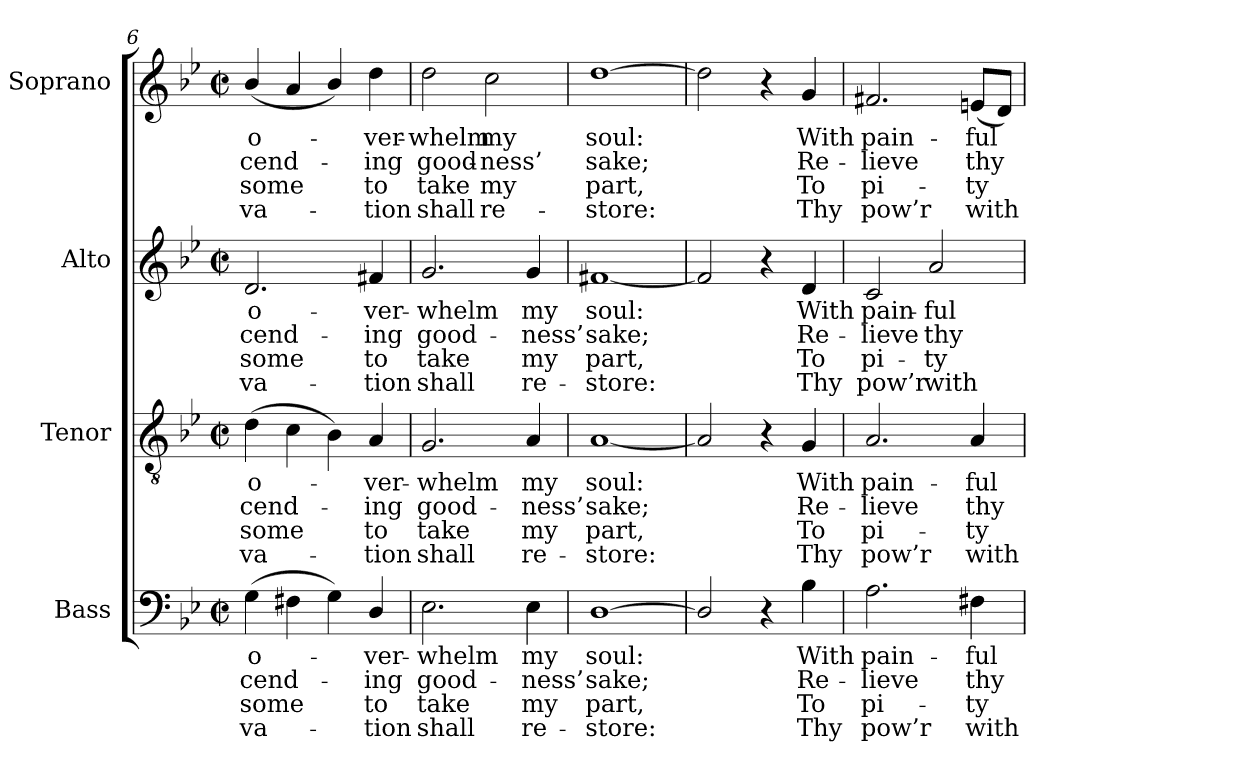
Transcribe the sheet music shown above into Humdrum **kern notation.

**kern	**text	**text	**text	**text	**kern	**text	**text	**text	**text	**kern	**text	**text	**text	**text	**kern	**text	**text	**text	**text
*part4	*part4	*part4	*part4	*part4	*part3	*part3	*part3	*part3	*part3	*part2	*part2	*part2	*part2	*part2	*part1	*part1	*part1	*part1	*part1
*staff4	*staff4	*staff4	*staff4	*staff4	*staff3	*staff3	*staff3	*staff3	*staff3	*staff2	*staff2	*staff2	*staff2	*staff2	*staff1	*staff1	*staff1	*staff1	*staff1
*I"Bass	*	*	*	*	*I"Tenor	*	*	*	*	*I"Alto	*	*	*	*	*I"Soprano	*	*	*	*
*I'B.	*	*	*	*	*I'T.	*	*	*	*	*I'A.	*	*	*	*	*I'S.	*	*	*	*
*clefF4	*	*	*	*	*clefGv2	*	*	*	*	*clefG2	*	*	*	*	*clefG2	*	*	*	*
*	*	*	*	*	*ITrd7c12	*	*	*	*	*	*	*	*	*	*	*	*	*	*
*k[b-e-]	*	*	*	*	*k[b-e-]	*	*	*	*	*k[b-e-]	*	*	*	*	*k[b-e-]	*	*	*	*
*g:	*	*	*	*	*g:	*	*	*	*	*g:	*	*	*	*	*g:	*	*	*	*
*M2/2	*	*	*	*	*M2/2	*	*	*	*	*M2/2	*	*	*	*	*M2/2	*	*	*	*
*met(c|)	*	*	*	*	*met(c|)	*	*	*	*	*met(c|)	*	*	*	*	*met(c|)	*	*	*	*
=6	=6	=6	=6	=6	=6	=6	=6	=6	=6	=6	=6	=6	=6	=6	=6	=6	=6	=6	=6
!	!LO:LY:b:color=#000000	!LO:LY:b:color=#000000	!LO:LY:b:color=#000000	!LO:LY:b:color=#000000	!	!	!	!	!	!	!	!	!	!	!	!	!	!	!
!	!	!	!	!	!	!LO:LY:b:color=#000000	!LO:LY:b:color=#000000	!LO:LY:b:color=#000000	!LO:LY:b:color=#000000	!	!	!	!	!	!	!	!	!	!
!	!	!	!	!	!	!	!	!	!	!	!LO:LY:b:color=#000000	!LO:LY:b:color=#000000	!LO:LY:b:color=#000000	!LO:LY:b:color=#000000	!	!	!	!	!
!	!	!	!	!	!	!	!	!	!	!	!	!	!	!	!	!LO:LY:b:color=#000000	!LO:LY:b:color=#000000	!LO:LY:b:color=#000000	!LO:LY:b:color=#000000
(4Gi\	o-	-cend-	-some	va-	(4Di\	o-	-cend-	-some	va-	2.di/	o-	-cend-	-some	va-	(4b-i/	o-	-cend-	-some	va-
4F#Xi\	.	.	.	.	4Ci\	.	.	.	.	.	.	.	.	.	4ai/	.	.	.	.
4Gi\)	.	.	.	.	4BB-i\)	.	.	.	.	.	.	.	.	.	4b-i/)	.	.	.	.
!	!LO:LY:b:color=#000000	!LO:LY:b:color=#000000	!LO:LY:b:color=#000000	!LO:LY:b:color=#000000	!	!	!	!	!	!	!	!	!	!	!	!	!	!	!
!	!	!	!	!	!	!LO:LY:b:color=#000000	!LO:LY:b:color=#000000	!LO:LY:b:color=#000000	!LO:LY:b:color=#000000	!	!	!	!	!	!	!	!	!	!
!	!	!	!	!	!	!	!	!	!	!	!LO:LY:b:color=#000000	!LO:LY:b:color=#000000	!LO:LY:b:color=#000000	!LO:LY:b:color=#000000	!	!	!	!	!
!	!	!	!	!	!	!	!	!	!	!	!	!	!	!	!	!LO:LY:b:color=#000000	!LO:LY:b:color=#000000	!LO:LY:b:color=#000000	!LO:LY:b:color=#000000
4Di/	-ver-	-ing	-to	tion	4AAi/	-ver-	-ing	-to	tion	4f#Xi/	-ver-	-ing	-to	tion	4ddi\	-ver-	-ing	-to	tion
=7	=7	=7	=7	=7	=7	=7	=7	=7	=7	=7	=7	=7	=7	=7	=7	=7	=7	=7	=7
!	!LO:LY:b:color=#000000	!LO:LY:b:color=#000000	!LO:LY:b:color=#000000	!LO:LY:b:color=#000000	!	!	!	!	!	!	!	!	!	!	!	!	!	!	!
!	!	!	!	!	!	!LO:LY:b:color=#000000	!LO:LY:b:color=#000000	!LO:LY:b:color=#000000	!LO:LY:b:color=#000000	!	!	!	!	!	!	!	!	!	!
!	!	!	!	!	!	!	!	!	!	!	!LO:LY:b:color=#000000	!LO:LY:b:color=#000000	!LO:LY:b:color=#000000	!LO:LY:b:color=#000000	!	!	!	!	!
!	!	!	!	!	!	!	!	!	!	!	!	!	!	!	!	!LO:LY:b:color=#000000	!LO:LY:b:color=#000000	!LO:LY:b:color=#000000	!LO:LY:b:color=#000000
2.E-i\	-whelm	good-	take	shall	2.GGi/	-whelm	good-	take	shall	2.gi/	-whelm	good-	take	shall	2ddi\	-whelm	good-	take	shall
!	!	!	!	!	!	!	!	!	!	!	!	!	!	!	!	!LO:LY:b:color=#000000	!LO:LY:b:color=#000000	!LO:LY:b:color=#000000	!LO:LY:b:color=#000000
.	.	.	.	.	.	.	.	.	.	.	.	.	.	.	2cci\	my	-ness’	my	re-
!	!LO:LY:b:color=#000000	!LO:LY:b:color=#000000	!LO:LY:b:color=#000000	!LO:LY:b:color=#000000	!	!	!	!	!	!	!	!	!	!	!	!	!	!	!
!	!	!	!	!	!	!LO:LY:b:color=#000000	!LO:LY:b:color=#000000	!LO:LY:b:color=#000000	!LO:LY:b:color=#000000	!	!	!	!	!	!	!	!	!	!
!	!	!	!	!	!	!	!	!	!	!	!LO:LY:b:color=#000000	!LO:LY:b:color=#000000	!LO:LY:b:color=#000000	!LO:LY:b:color=#000000	!	!	!	!	!
4E-i\	my	-ness’	my	re-	4AAi/	my	-ness’	my	re-	4gi/	my	-ness’	my	re-	.	.	.	.	.
!!LO:LB:g=z
=8	=8	=8	=8	=8	=8	=8	=8	=8	=8	=8	=8	=8	=8	=8	=8	=8	=8	=8	=8
!	!LO:LY:b:color=#000000	!LO:LY:b:color=#000000	!LO:LY:b:color=#000000	!LO:LY:b:color=#000000	!	!	!	!	!	!	!	!	!	!	!	!	!	!	!
!	!	!	!	!	!	!LO:LY:b:color=#000000	!LO:LY:b:color=#000000	!LO:LY:b:color=#000000	!LO:LY:b:color=#000000	!	!	!	!	!	!	!	!	!	!
!	!	!	!	!	!	!	!	!	!	!	!LO:LY:b:color=#000000	!LO:LY:b:color=#000000	!LO:LY:b:color=#000000	!LO:LY:b:color=#000000	!	!	!	!	!
!	!	!	!	!	!	!	!	!	!	!	!	!	!	!	!	!LO:LY:b:color=#000000	!LO:LY:b:color=#000000	!LO:LY:b:color=#000000	!LO:LY:b:color=#000000
[1Di	soul:	sake;	-part,	store:	[1AAi	soul:	sake;	-part,	store:	[1f#Xi	soul:	sake;	-part,	store:	[1ddi	soul:	sake;	-part,	store:
=9	=9	=9	=9	=9	=9	=9	=9	=9	=9	=9	=9	=9	=9	=9	=9	=9	=9	=9	=9
2Di/]	.	.	.	.	2AAi/]	.	.	.	.	2f#i/]	.	.	.	.	2ddi\]	.	.	.	.
4r	.	.	.	.	4r	.	.	.	.	4r	.	.	.	.	4r	.	.	.	.
!	!LO:LY:b:color=#000000	!LO:LY:b:color=#000000	!LO:LY:b:color=#000000	!LO:LY:b:color=#000000	!	!	!	!	!	!	!	!	!	!	!	!	!	!	!
!	!	!	!	!	!	!LO:LY:b:color=#000000	!LO:LY:b:color=#000000	!LO:LY:b:color=#000000	!LO:LY:b:color=#000000	!	!	!	!	!	!	!	!	!	!
!	!	!	!	!	!	!	!	!	!	!	!LO:LY:b:color=#000000	!LO:LY:b:color=#000000	!LO:LY:b:color=#000000	!LO:LY:b:color=#000000	!	!	!	!	!
!	!	!	!	!	!	!	!	!	!	!	!	!	!	!	!	!LO:LY:b:color=#000000	!LO:LY:b:color=#000000	!LO:LY:b:color=#000000	!LO:LY:b:color=#000000
4B-i\	With	Re-	To	Thy	4GGi/	With	Re-	To	Thy	4di/	With	Re-	To	Thy	4gi/	With	Re-	To	Thy
=10	=10	=10	=10	=10	=10	=10	=10	=10	=10	=10	=10	=10	=10	=10	=10	=10	=10	=10	=10
!	!LO:LY:b:color=#000000	!LO:LY:b:color=#000000	!LO:LY:b:color=#000000	!LO:LY:b:color=#000000	!	!	!	!	!	!	!	!	!	!	!	!	!	!	!
!	!	!	!	!	!	!LO:LY:b:color=#000000	!LO:LY:b:color=#000000	!LO:LY:b:color=#000000	!LO:LY:b:color=#000000	!	!	!	!	!	!	!	!	!	!
!	!	!	!	!	!	!	!	!	!	!	!LO:LY:b:color=#000000	!LO:LY:b:color=#000000	!LO:LY:b:color=#000000	!LO:LY:b:color=#000000	!	!	!	!	!
!	!	!	!	!	!	!	!	!	!	!	!	!	!	!	!	!LO:LY:b:color=#000000	!LO:LY:b:color=#000000	!LO:LY:b:color=#000000	!LO:LY:b:color=#000000
2.Ai\	pain-	-lieve	pi-	-pow’r	2.AAi/	pain-	-lieve	pi-	-pow’r	2ci/	pain-	-lieve	pi-	-pow’r	2.f#Xi/	pain-	-lieve	pi-	-pow’r
!	!	!	!	!	!	!	!	!	!	!	!LO:LY:b:color=#000000	!LO:LY:b:color=#000000	!LO:LY:b:color=#000000	!LO:LY:b:color=#000000	!	!	!	!	!
.	.	.	.	.	.	.	.	.	.	2ai/	-ful	thy	ty	with	.	.	.	.	.
!	!LO:LY:b:color=#000000	!LO:LY:b:color=#000000	!LO:LY:b:color=#000000	!LO:LY:b:color=#000000	!	!	!	!	!	!	!	!	!	!	!	!	!	!	!
!	!	!	!	!	!	!LO:LY:b:color=#000000	!LO:LY:b:color=#000000	!LO:LY:b:color=#000000	!LO:LY:b:color=#000000	!	!	!	!	!	!	!	!	!	!
!	!	!	!	!	!	!	!	!	!	!	!	!	!	!	!	!LO:LY:b:color=#000000	!LO:LY:b:color=#000000	!LO:LY:b:color=#000000	!LO:LY:b:color=#000000
4F#Xi\	-ful	thy	ty	with	4AAi/	-ful	thy	ty	with	.	.	.	.	.	(8eni/L	-ful	thy	ty	with
.	.	.	.	.	.	.	.	.	.	.	.	.	.	.	8di/J)	.	.	.	.
=	=	=	=	=	=	=	=	=	=	=	=	=	=	=	=	=	=	=	=
*-	*-	*-	*-	*-	*-	*-	*-	*-	*-	*-	*-	*-	*-	*-	*-	*-	*-	*-	*-
